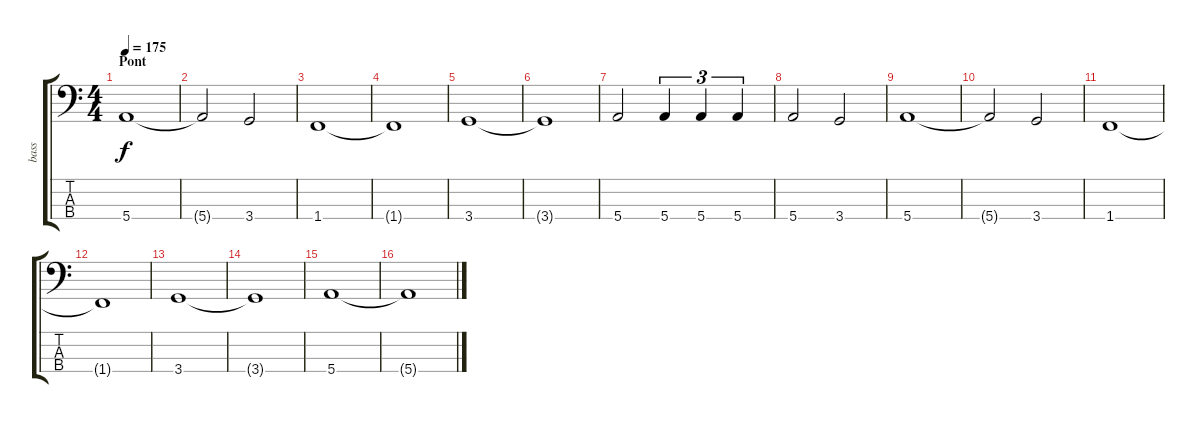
\track ("bass" "bass") {instrument electricbasspick}
\staff {score tabs}
\tuning (G2 D2 A1 E1) {hide}
\ts (4 4)
\section ("" "Pont")
\tempo 175
\clef f4
\ks c
5.4.1{dy f} |
5.4{t}.2 3.4.2 |
1.4.1 |
1.4{t}.1 |
3.4.1 |
3.4{t}.1 |
5.4.2 5.4.4{tu (3 2)} 5.4.4{tu (3 2)} 5.4.4{tu (3 2)} |
5.4.2 3.4.2 |
5.4.1 |
5.4{t}.2 3.4.2 |
1.4.1 |
1.4{t}.1 |
3.4.1 |
3.4{t}.1 |
5.4.1 |
5.4{t}.1
